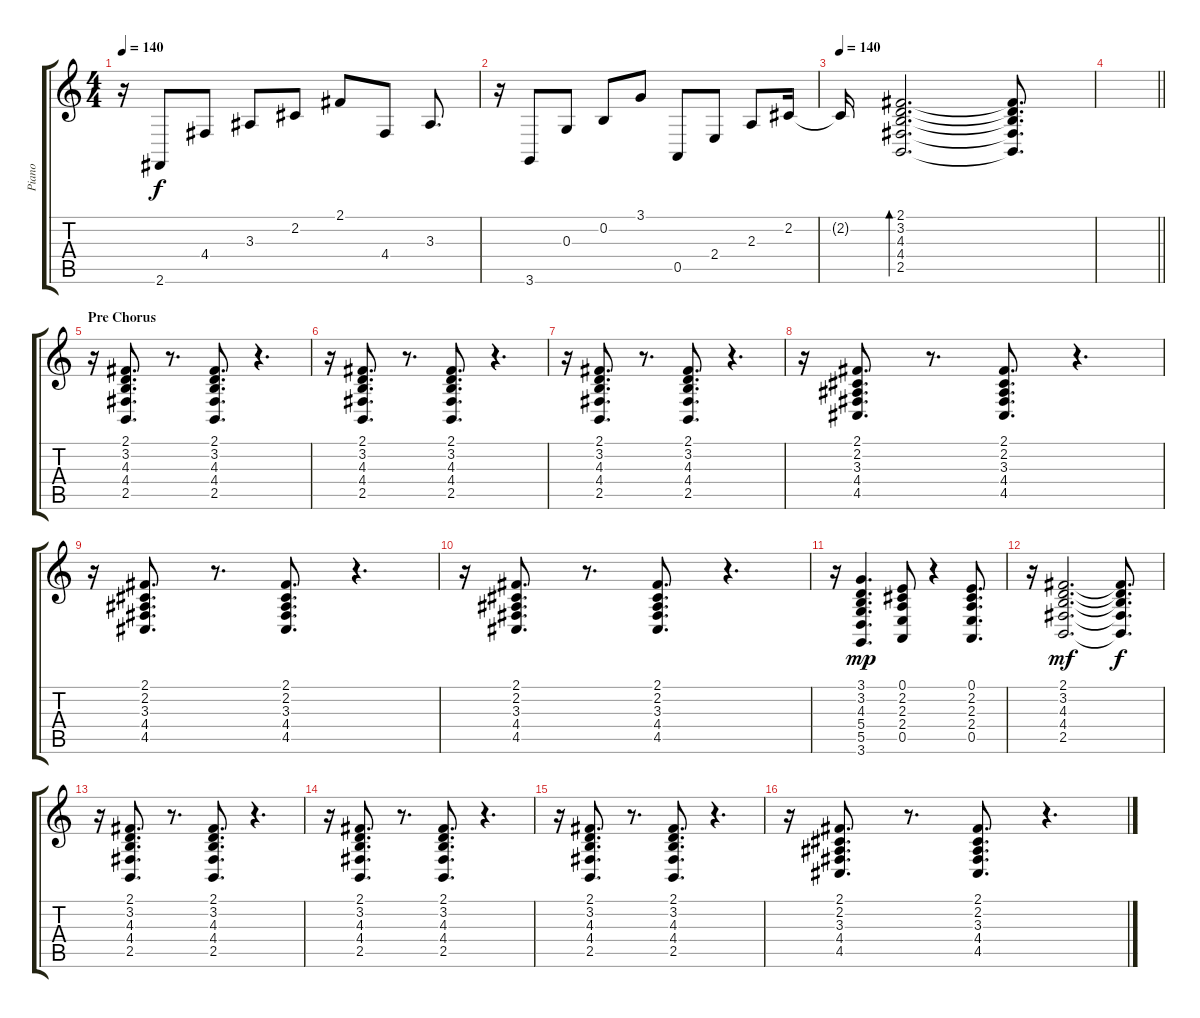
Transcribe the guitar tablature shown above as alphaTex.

\track ("Piano" "Piano") {instrument acousticgrandpiano}
\staff {score tabs}
\tuning (E4 B3 G3 D3 A2 E2) {hide}
\ts (4 4)
\tempo 140
\clef g2
\ks c
r.16{dy f} 2.6.8 4.4.8 3.3.8 2.2.8 2.1.8 4.4.8 3.3.8{d} |
r.16 3.6.8 0.3.8 0.2.8 3.1.8 0.5.8 2.4.8 2.3.8 2.2.16 |
\tempo 140
2.2{t}.16 (2.1 3.2 4.3 4.4 2.5).2{d bd 30} (2.1{t} 3.2{t} 4.3{t} 4.4{t} 2.5{t}).8{d} |
\barLineRight lightlight
|
\section ("" "Pre Chorus")
r.16 (2.1 3.2 4.3 4.4 2.5).8{d} r.8{d} (2.1 3.2 4.3 4.4 2.5).8{d} r.4{d} |
r.16 (2.1 3.2 4.3 4.4 2.5).8{d} r.8{d} (2.1 3.2 4.3 4.4 2.5).8{d} r.4{d} |
r.16 (2.1 3.2 4.3 4.4 2.5).8{d} r.8{d} (2.1 3.2 4.3 4.4 2.5).8{d} r.4{d} |
r.16 (2.1 2.2 3.3 4.4 4.5).8{d} r.8{d} (2.1 2.2 3.3 4.4 4.5).8{d} r.4{d} |
r.16 (2.1 2.2 3.3 4.4 4.5).8{d} r.8{d} (2.1 2.2 3.3 4.4 4.5).8{d} r.4{d} |
r.16 (2.1 2.2 3.3 4.4 4.5).8{d} r.8{d} (2.1 2.2 3.3 4.4 4.5).8{d} r.4{d} |
r.16 (3.1 3.2 4.3 5.4 5.5 3.6).4{d dy mp} (0.1 2.2 2.3 2.4 0.5).8 r.4 (0.1 2.2 2.3 2.4 0.5).8{d} |
r.16 (2.1 3.2 4.3 4.4 2.5).2{d dy mf} (2.1{t} 3.2{t} 4.3{t} 4.4{t} 2.5{t}).8{d dy f} |
r.16 (2.1 3.2 4.3 4.4 2.5).8{d} r.8{d} (2.1 3.2 4.3 4.4 2.5).8{d} r.4{d} |
r.16 (2.1 3.2 4.3 4.4 2.5).8{d} r.8{d} (2.1 3.2 4.3 4.4 2.5).8{d} r.4{d} |
r.16 (2.1 3.2 4.3 4.4 2.5).8{d} r.8{d} (2.1 3.2 4.3 4.4 2.5).8{d} r.4{d} |
r.16 (2.1 2.2 3.3 4.4 4.5).8{d} r.8{d} (2.1 2.2 3.3 4.4 4.5).8{d} r.4{d}
